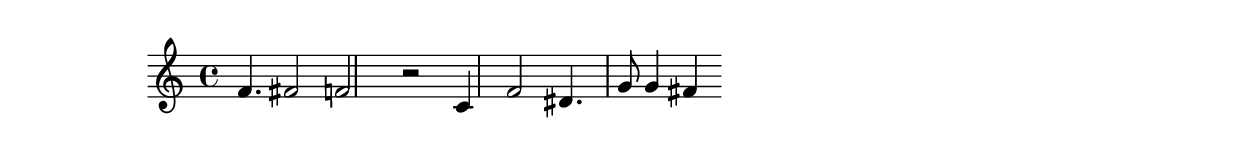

    \version "2.20.0"

    \score {
    \fixed c' {
        \clef treble
        \key c \major
        \time 4/4

        f 4. fis 2 f 2 r2 c 4 f 2 dis 4. g 8 g 4 fis 4 
    }
    }
